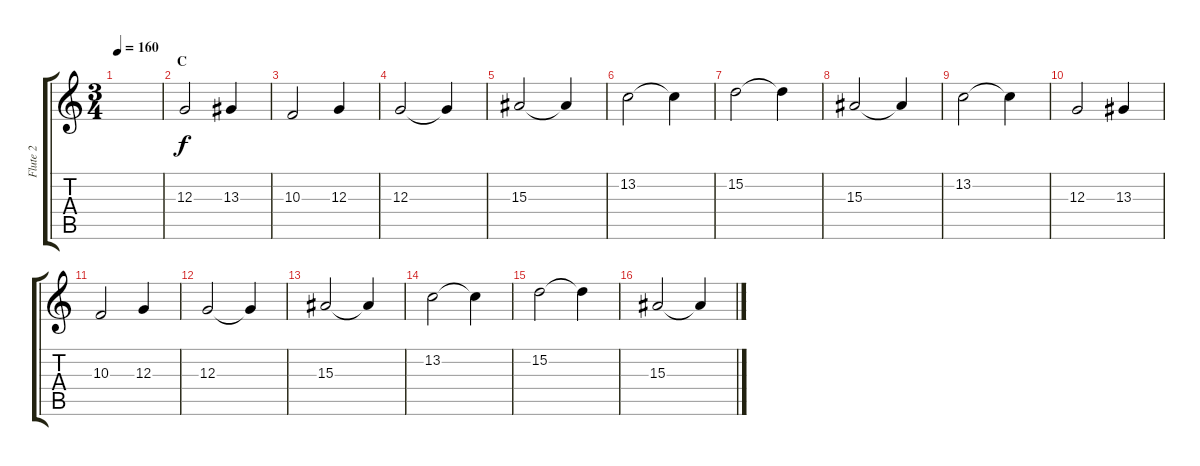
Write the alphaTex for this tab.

\track ("Flute 2" "Flute 2") {instrument piccolo}
\staff {score tabs}
\tuning (E4 B3 G3 D3 A2 E2) {hide}
\ts (3 4)
\tempo 160
\clef g2
\ks c
|
\section ("" "C")
12.3.2 13.3.4 |
10.3.2 12.3.4 |
12.3.2 12.3{t}.4 |
15.3.2 15.3{t}.4 |
13.2.2 13.2{t}.4 |
15.2.2 15.2{t}.4 |
15.3.2 15.3{t}.4 |
13.2.2 13.2{t}.4 |
12.3.2 13.3.4 |
10.3.2 12.3.4 |
12.3.2 12.3{t}.4 |
15.3.2 15.3{t}.4 |
13.2.2 13.2{t}.4 |
15.2.2 15.2{t}.4 |
15.3.2 15.3{t}.4
